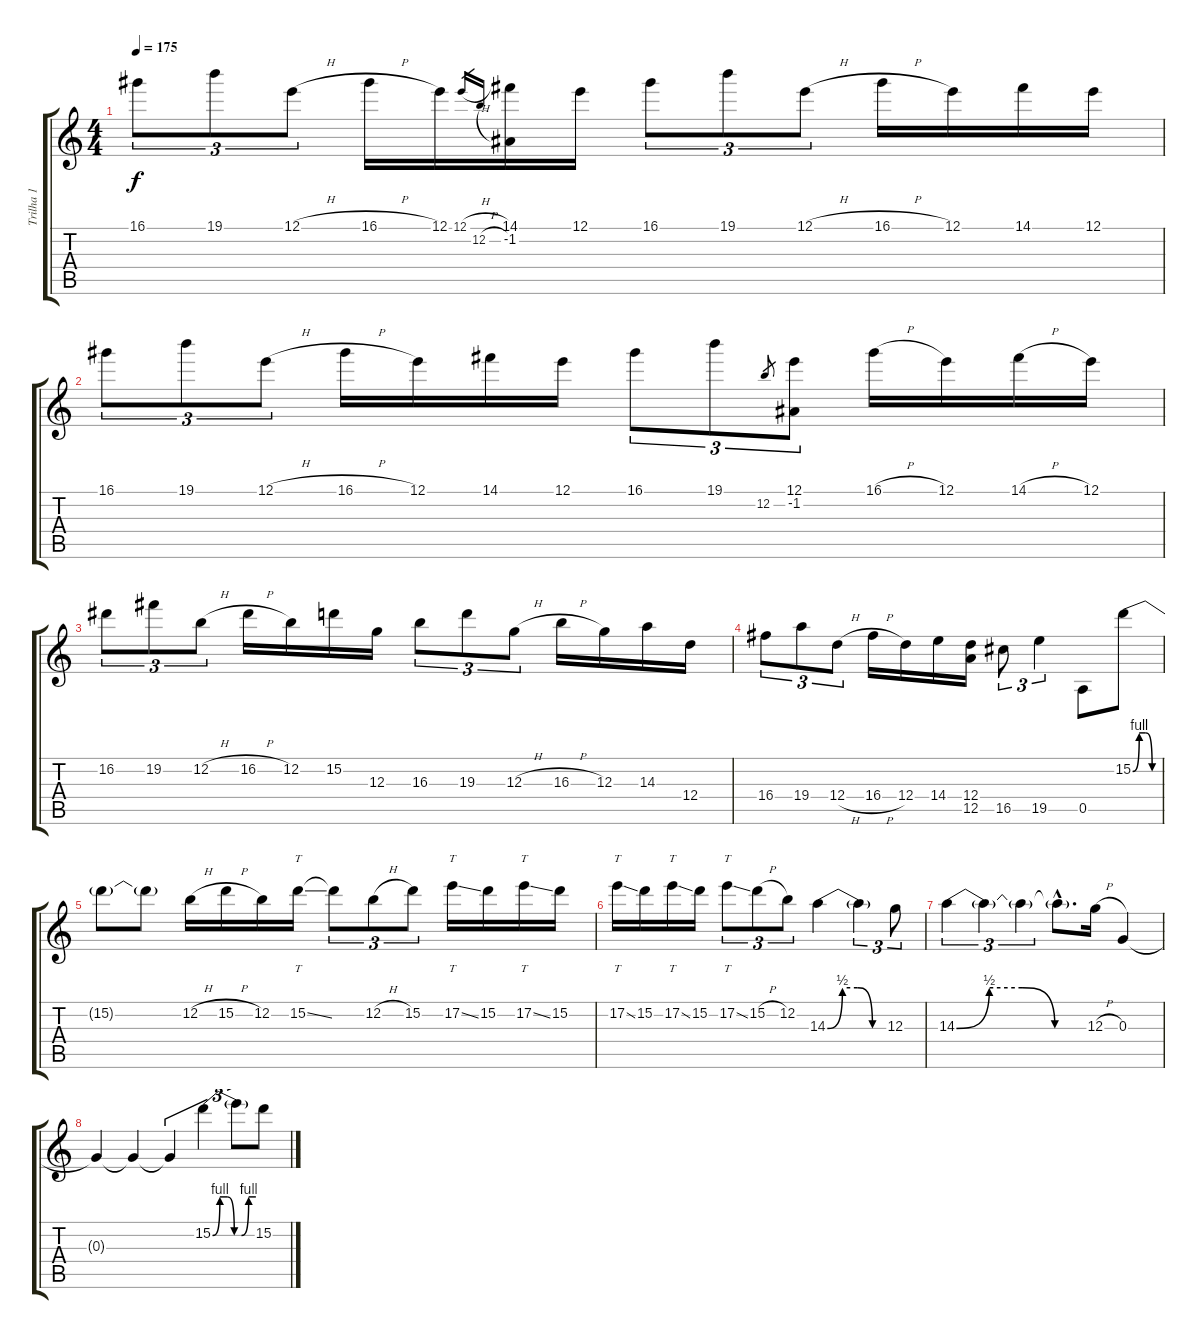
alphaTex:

\track ("Trilha 1" "Trilha 1") {instrument distortionguitar}
\staff {score tabs}
\tuning (E4 B3 G3 D3 A2 E2) {hide}
\ts (4 4)
\tempo 175
\clef g2
\ks c
16.1.8{tu (3 2) dy f instrument distortionguitar} 19.1.8{tu (3 2)} 12.1{h}.8{tu (3 2)} 16.1{h}.16 12.1.16 12.1{h}.16{gr} 12.2{h}.16{gr} (14.1 -1.2).16 12.1.16 16.1.8{tu (3 2)} 19.1.8{tu (3 2)} 12.1{h}.8{tu (3 2)} 16.1{h}.16 12.1.16 14.1.16 12.1.16 |
16.1.8{tu (3 2)} 19.1.8{tu (3 2)} 12.1{h}.8{tu (3 2)} 16.1{h}.16 12.1.16 14.1.16 12.1.16 16.1.8{tu (3 2)} 19.1.8{tu (3 2)} 12.2.8{gr} (12.1 -1.2).8{tu (3 2)} 16.1{h}.16 12.1.16 14.1{h}.16 12.1.16 |
16.2.8{tu (3 2)} 19.2.8{tu (3 2)} 12.2{h}.8{tu (3 2)} 16.2{h}.16 12.2.16 15.2.16 12.3.16 16.3.8{tu (3 2)} 19.3.8{tu (3 2)} 12.3{h}.8{tu (3 2)} 16.3{h}.16 12.3.16 14.3.16 12.4.16 |
16.4.8{tu (3 2)} 19.4.8{tu (3 2)} 12.4{h}.8{tu (3 2)} 16.4{h}.16 12.4.16 14.4.16 (12.4 12.5).16 16.5.8{tu (3 2)} 19.5.4{tu (3 2)} 0.5.8 15.2{be (custom 0 0 15 4 30 4 45 0 60 0)}.8 |
15.2{t}.8 15.2{t}.8 12.2{h}.16 15.2{h}.16 12.2.16 15.2{ss}.16{tt} 15.2{t}.8{tu (3 2)} 12.2{h}.8{tu (3 2)} 15.2.8{tu (3 2)} 17.2{ss}.16{tt} 15.2.16 17.2{ss}.16{tt} 15.2.16 |
17.2{ss}.16{tt} 15.2.16 17.2{ss}.16{tt} 15.2.16 17.2{ss}.8{tt tu (3 2)} 15.2{h}.8{tu (3 2)} 12.2.8{tu (3 2)} 14.3{be (custom 0 0 15 2 30 2 45 0 60 0)}.4 14.3{t}.4{tu (3 2)} 12.3.8{tu (3 2)} |
14.3{be (custom 0 0 15 2 30 2 45 0 60 0)}.4{tu (3 2)} 14.3{t}.4{tu (3 2)} 14.3{t}.4{tu (3 2)} 14.3{hac t}.8{d} 12.3{h}.16 0.3.4 |
0.3{t}.4 0.3{t}.4 0.3{t}.4{tu (3 2)} 15.2{be (custom 0 0 10 4 20 4 30 0 40 0 50 4 60 4)}.4{tu (3 2)} 15.2{t}.8{tu (3 2)} 15.2.8{tu (3 2)}
